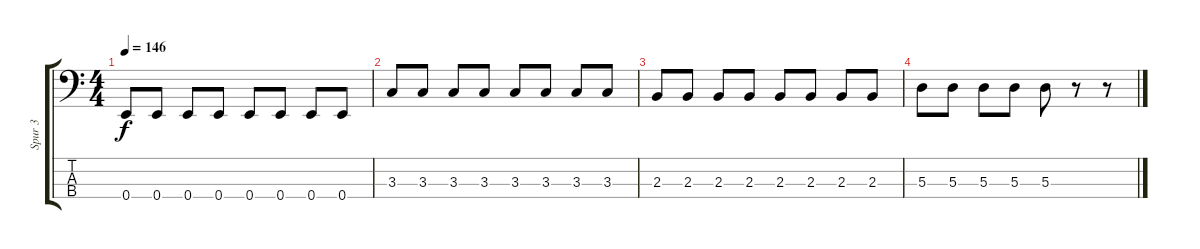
\track ("Spur 3" "Spur 3") {instrument electricbassfinger}
\staff {score tabs}
\tuning (G2 D2 A1 E1) {hide}
\ts (4 4)
\tempo 146
\clef f4
\ks c
0.4.8{dy f} 0.4.8 0.4.8 0.4.8 0.4.8 0.4.8 0.4.8 0.4.8 |
3.3.8 3.3.8 3.3.8 3.3.8 3.3.8 3.3.8 3.3.8 3.3.8 |
2.3.8 2.3.8 2.3.8 2.3.8 2.3.8 2.3.8 2.3.8 2.3.8 |
5.3.8 5.3.8 5.3.8 5.3.8 5.3.8 r.8 r.8
